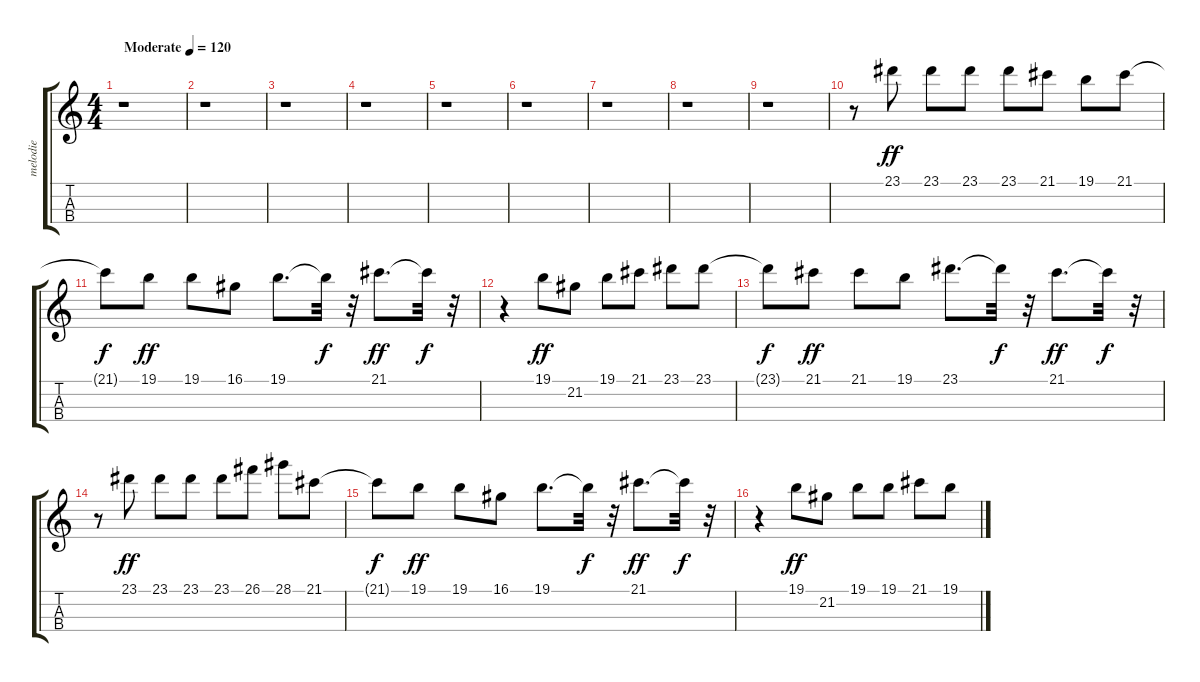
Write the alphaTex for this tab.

\track ("melodie" "melodie") {instrument panflute}
\staff {score tabs}
\tuning (E4 B3 G3 D3) {hide}
\ts (4 4)
\tempo (120 "Moderate")
\clef g2
\ks c
r.1{dy ff instrument panflute} |
r.1 |
r.1 |
r.1 |
r.1 |
r.1 |
r.1 |
r.1 |
r.1 |
r.8 23.1.8 23.1.8 23.1.8 23.1.8 21.1.8 19.1.8 21.1.8 |
21.1{t}.8{dy f} 19.1.8{dy ff} 19.1.8 16.1.8 19.1.8{d} 19.1{t}.32{dy f} r.32 21.1.8{d dy ff} 21.1{t}.32{dy f} r.32 |
r.4 19.1.8{dy ff} 21.2.8 19.1.8 21.1.8 23.1.8 23.1.8 |
23.1{t}.8{dy f} 21.1.8{dy ff} 21.1.8 19.1.8 23.1.8{d} 23.1{t}.32{dy f} r.32 21.1.8{d dy ff} 21.1{t}.32{dy f} r.32 |
r.8 23.1.8{dy ff} 23.1.8 23.1.8 23.1.8 26.1.8 28.1.8 21.1.8 |
21.1{t}.8{dy f} 19.1.8{dy ff} 19.1.8 16.1.8 19.1.8{d} 19.1{t}.32{dy f} r.32 21.1.8{d dy ff} 21.1{t}.32{dy f} r.32 |
r.4 19.1.8{dy ff} 21.2.8 19.1.8 19.1.8 21.1.8 19.1.8
